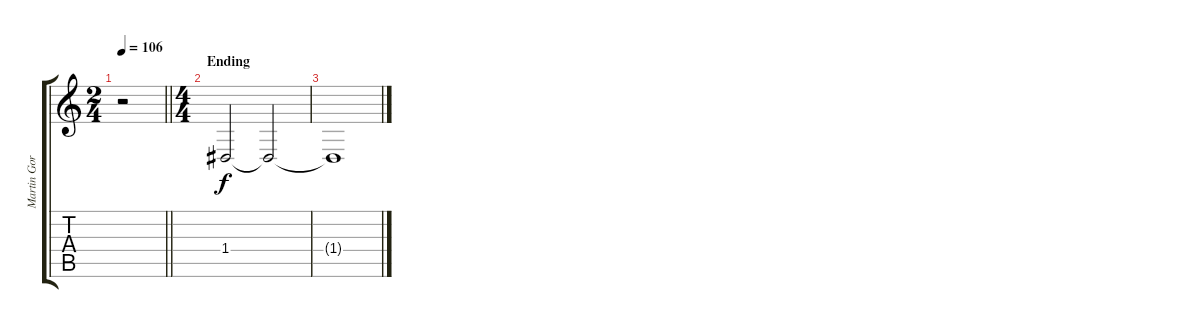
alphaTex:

\track ("Martin Gore - Keyboard II" "Martin Gor") {instrument stringensemble1}
\staff {score tabs}
\tuning (E4 B3 G3 D3 A2 E2) {hide}
\ts (2 4)
\tempo 106
\clef g2
\barLineRight lightlight
\ks c
r.2{dy mp} |
\ts (4 4)
\section ("" "Ending")
1.4.2{dy f volume 0} 1.4{t}.2 |
1.4{t}.1
